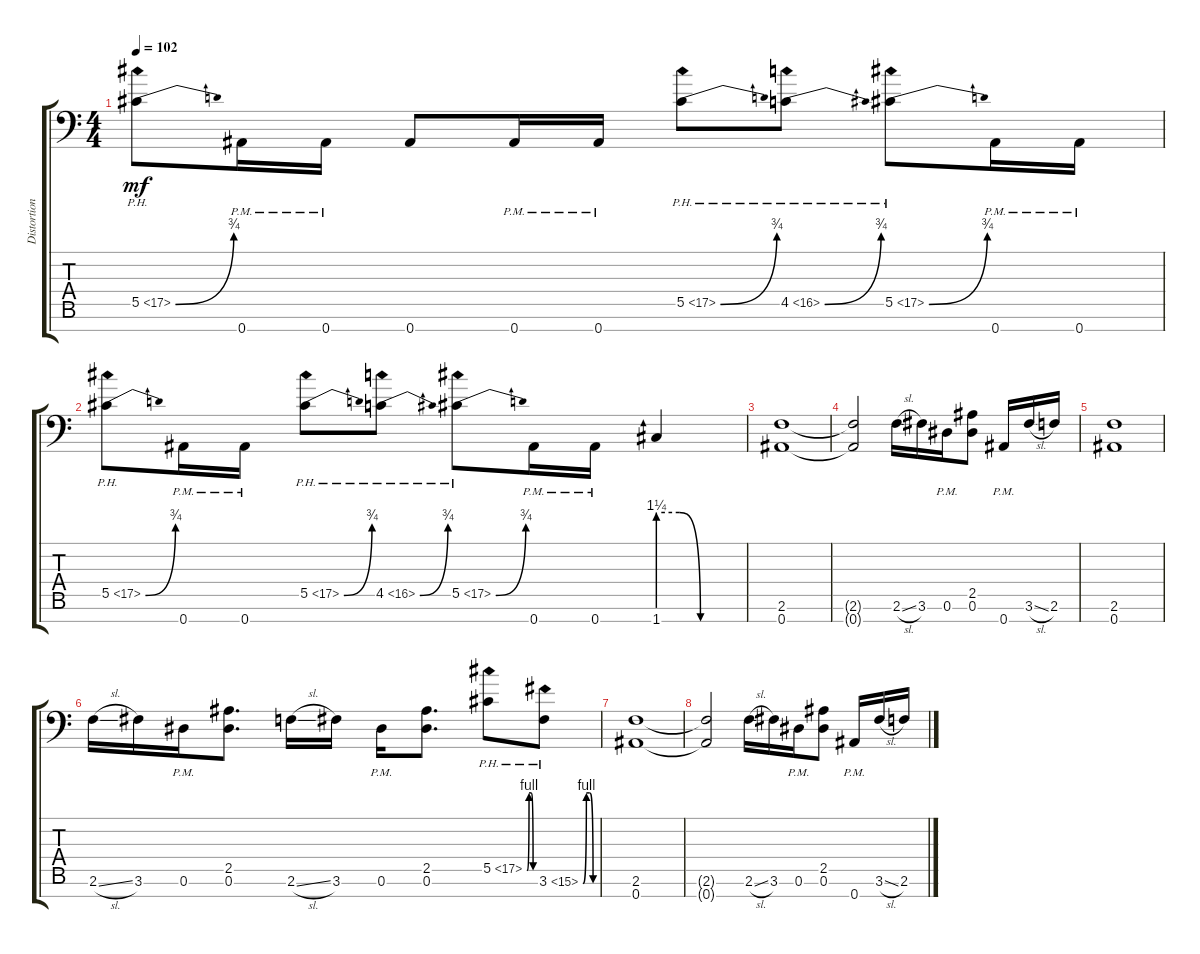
\track ("Distortion Guitar" "Distortion") {instrument distortionguitar}
\staff {score tabs}
\tuning (Eb4 Bb3 Gb3 Db3 Ab2 Eb2 Bb1) {hide}
\ts (4 4)
\tempo 102
\clef f4
\ks c
5.5{be (bend 0 0 60 3) ph 12}.8{dy mf} 0.7{pm}.16 0.7{pm}.16 0.7.8 0.7{pm}.16 0.7{pm}.16 5.5{be (bend 0 0 60 3) ph 12}.8 4.5{be (bend 0 0 60 3) ph 12}.8 5.5{be (bend 0 0 60 3) ph 12}.8 0.7{pm}.16 0.7{pm}.16 |
5.5{be (bend 0 0 60 3) ph 12}.8 0.7{pm}.16 0.7{pm}.16 5.5{be (bend 0 0 60 3) ph 12}.8 4.5{be (bend 0 0 60 3) ph 12}.8 5.5{be (bend 0 0 60 3) ph 12}.8 0.7{pm}.16 0.7{pm}.16 1.7{be (custom 0 5 15 5 30 0 60 0)}.4 |
(2.6 0.7).1 |
(2.6{t} 0.7{t}).2 2.6{sl}.16 3.6.16 0.6{pm}.16 (2.5 0.6).8 0.7{pm}.16 3.6{sl}.16 2.6.16 |
(2.6 0.7).1 |
2.6{sl}.16 3.6.16 0.6{pm}.16 (2.5 0.6).8{d} 2.6{sl}.16 3.6.16 0.6{pm}.16 (2.5 0.6).8{d} 5.5{be (custom 0 0 15 4 30 4 45 0 60 0) ph 12}.8 3.6{be (custom 0 0 15 4 30 4 45 0 60 0) ph 12}.8 |
(2.6 0.7).1 |
(2.6{t} 0.7{t}).2 2.6{sl}.16 3.6.16 0.6{pm}.16 (2.5 0.6).8 0.7{pm}.16 3.6{sl}.16 2.6.16
